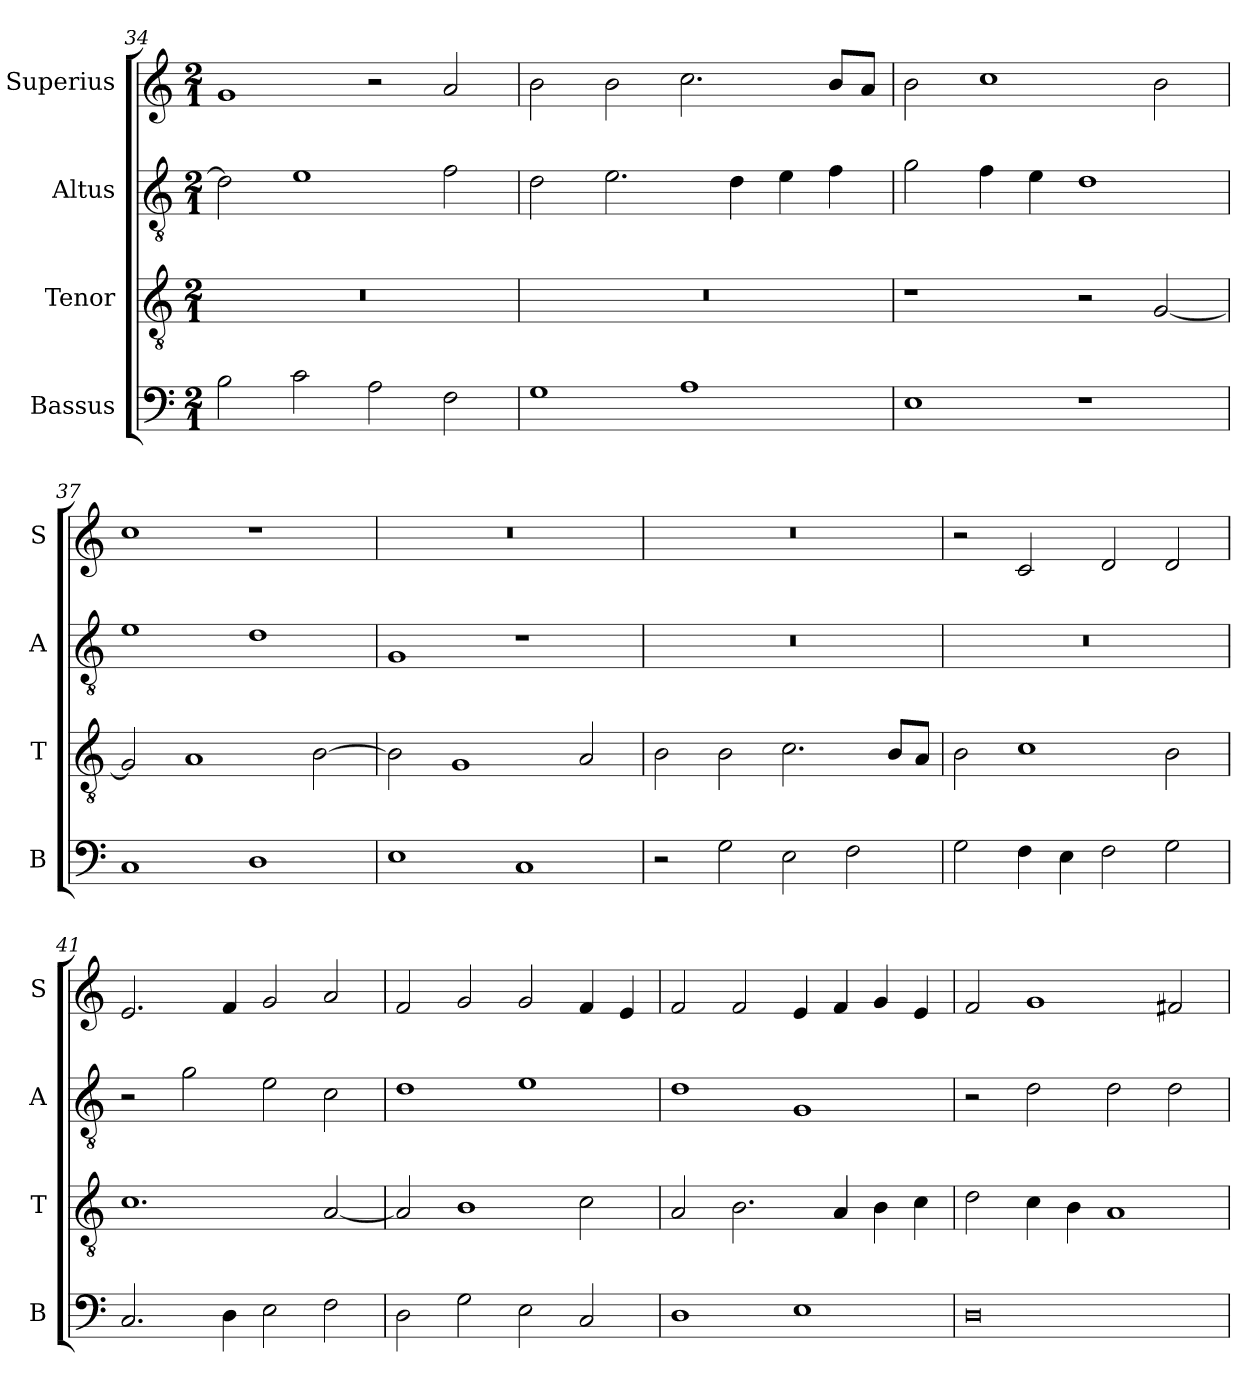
**kern	**kern	**kern	**kern
*part4	*part3	*part2	*part1
*staff4	*staff3	*staff2	*staff1
*I"Bassus	*I"Tenor	*I"Altus	*I"Superius
*I'B	*I'T	*I'A	*I'S
*clefF4	*clefGv2	*clefGv2	*clefG2
*k[]	*k[]	*k[]	*k[]
*C:	*C:	*C:	*C:
*M2/1	*M2/1	*M2/1	*M2/1
=34	=34	=34	=34
2B	0r	2d]	1g
2c	.	1e	.
2A	.	.	2r
2F	.	2f	2a
=35	=35	=35	=35
1G	0r	2d	2b
.	.	2.e	2b
1A	.	.	2.cc
.	.	4d	.
.	.	4e	.
.	.	4f	8bL
.	.	.	8aJ
=36	=36	=36	=36
1E	1r	2g	2b
.	.	4f	1cc
.	.	4e	.
1r	2r	1d	.
.	[2G	.	2b
=37	=37	=37	=37
1C	2G]	1e	1cc
.	1A	.	.
1D	.	1d	1r
.	[2B	.	.
=38	=38	=38	=38
1E	2B]	1G	0r
.	1G	.	.
1C	.	1r	.
.	2A	.	.
=39	=39	=39	=39
2r	2B	0r	0r
2G	2B	.	.
2E	2.c	.	.
2F	.	.	.
.	8BL	.	.
.	8AJ	.	.
=40	=40	=40	=40
2G	2B	0r	2r
4F	1c	.	2c
4E	.	.	.
2F	.	.	2d
2G	2B	.	2d
=41	=41	=41	=41
2.C	1.c	2r	2.e
.	.	2g	.
4D	.	.	4f
2E	.	2e	2g
2F	[2A	2c	2a
=42	=42	=42	=42
2D	2A]	1d	2f
2G	1B	.	2g
2E	.	1e	2g
2C	2c	.	4f
.	.	.	4e
=43	=43	=43	=43
1D	2A	1d	2f
.	2.B	.	2f
1E	.	1G	4e
.	4A	.	4f
.	4B	.	4g
.	4c	.	4e
=44	=44	=44	=44
0D	2d	2r	2f
.	4c	2d	1g
.	4B	.	.
.	1A	2d	.
.	.	2d	2f#X
=	=	=	=
*-	*-	*-	*-
